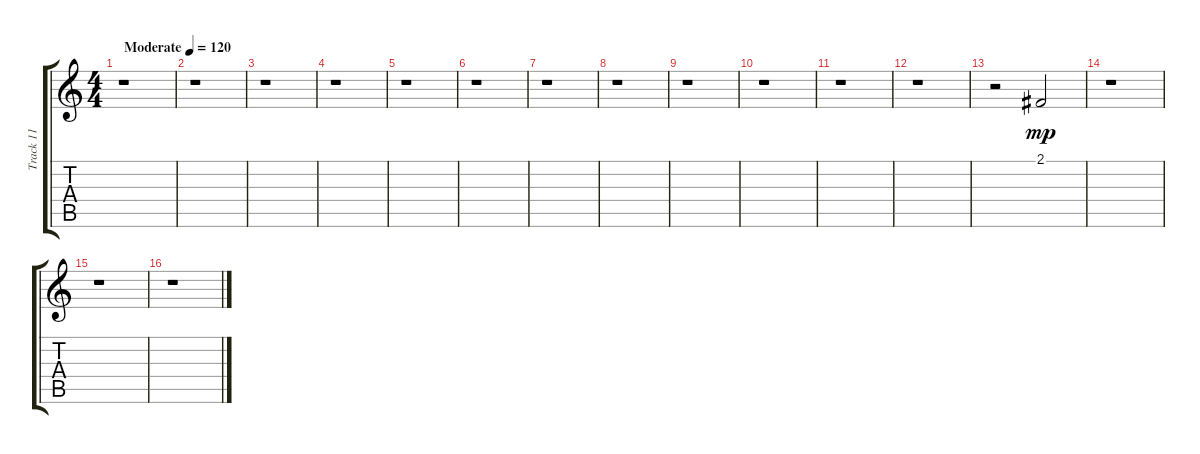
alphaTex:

\track ("Track 11" "Track 11") {instrument reversecymbal}
\staff {score tabs}
\tuning (E4 B3 G3 D3 A2 E2) {hide}
\ts (4 4)
\tempo (120 "Moderate")
\clef g2
\ks c
r.1{dy mp instrument reversecymbal} |
r.1 |
r.1 |
r.1 |
r.1 |
r.1 |
r.1 |
r.1 |
r.1 |
r.1 |
r.1 |
r.1 |
r.2 2.1.2{volume 13} |
r.1 |
r.1 |
r.1
